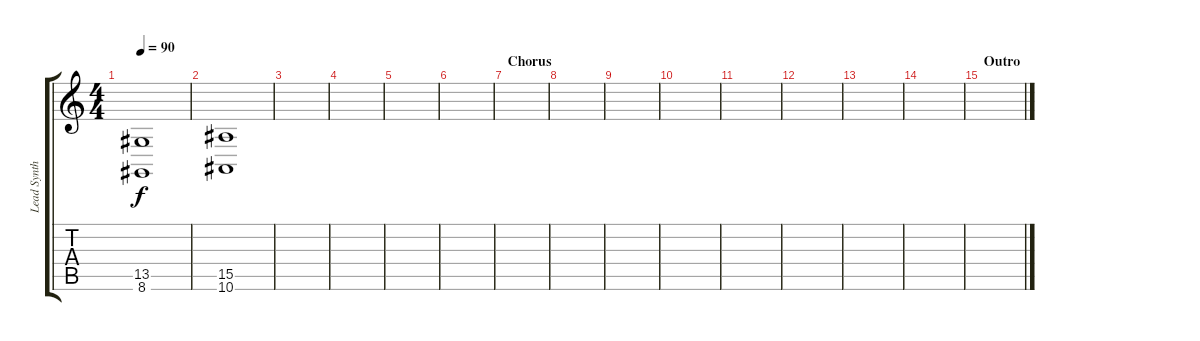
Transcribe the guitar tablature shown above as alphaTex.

\track ("Lead Synth" "Lead Synth") {instrument lead2sawtooth}
\staff {score tabs}
\tuning (D4 A3 F3 C3 G2 C2) {hide}
\ts (4 4)
\tempo 90
\clef g2
\ks c
(13.5 8.6).1{dy f} |
(15.5 10.6).1 |
|
|
|
|
\section ("" "Chorus")
|
|
|
|
|
|
|
|
\section ("" "Outro")
